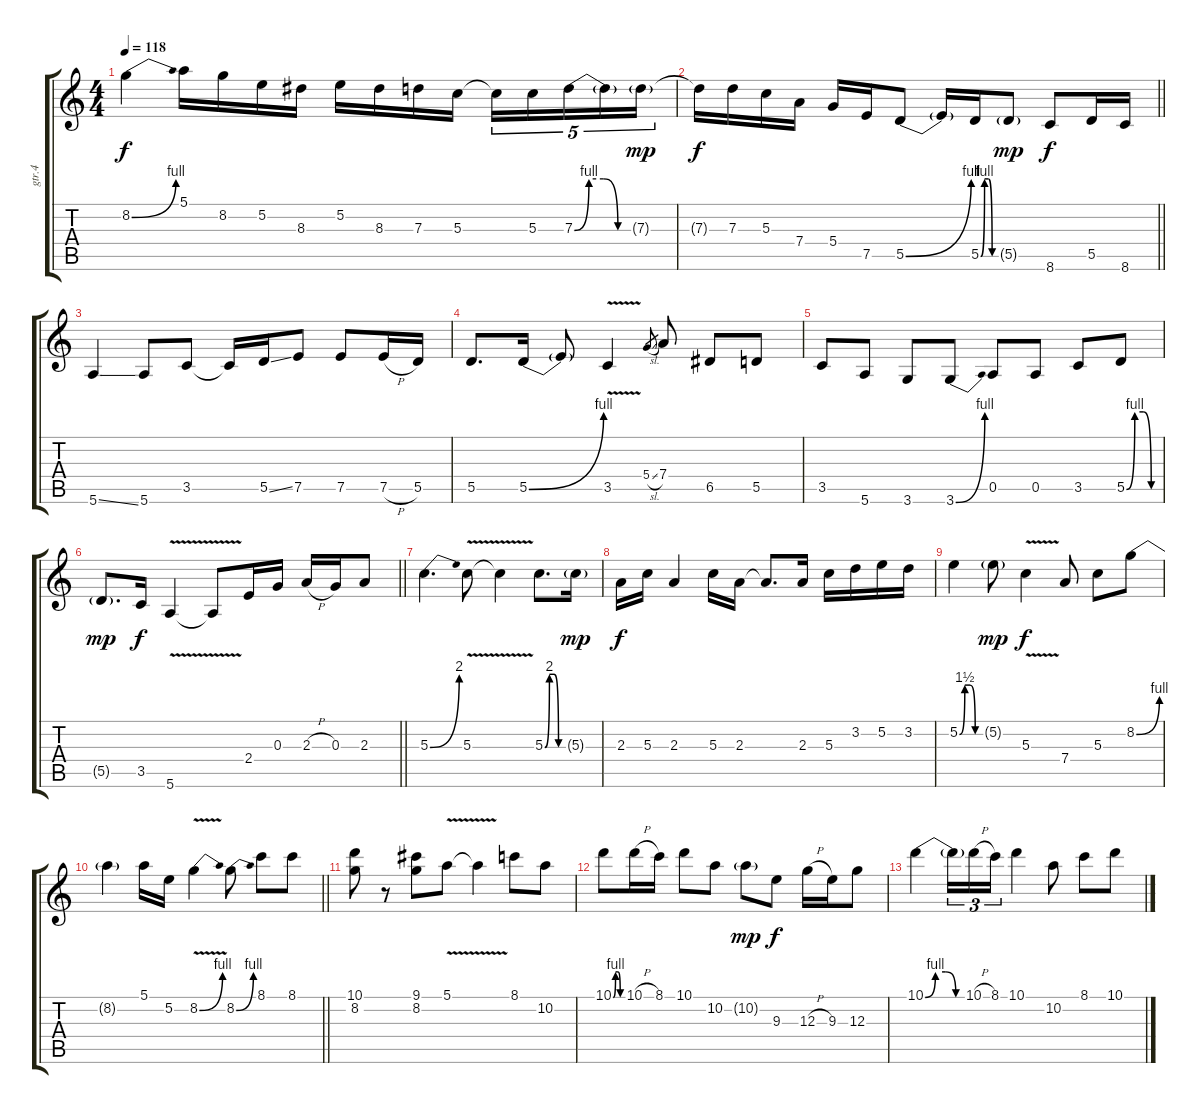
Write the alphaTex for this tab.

\track ("gtr.4" "gtr.4") {instrument distortionguitar}
\staff {score tabs}
\tuning (E4 B3 G3 D3 A2 E2) {hide}
\ts (4 4)
\tempo 118
\clef g2
\ks c
8.2{be (bend 0 0 60 4)}.4{dy f} 5.1.16 8.2.16 5.2.16 8.3.16 5.2.16 8.3.16 7.3.16 5.3.16 5.3{t}.16{tu (5 4)} 5.3.16{tu (5 4)} 7.3{be (custom 0 0 15 4 30 4 45 0 60 0)}.16{tu (5 4)} 7.3{t}.16{tu (5 4)} 7.3{g}.16{tu (5 4) dy mp} |
\barLineRight lightlight
7.3{t}.16{dy f} 7.3.16 5.3.16 7.4.16 5.4.16 7.5.16 5.5{be (bend 0 0 60 4)}.8 5.5{t}.16 5.5{be (custom 0 0 15 4 30 4 45 0 60 0)}.16 5.5{g}.8{dy mp} 8.6.8{dy f} 5.5.16 8.6.16 |
5.6{ss}.4 5.6.8 3.5.8 3.5{t}.16 5.5{ss}.16 7.5.8 7.5.8 7.5{h}.16 5.5.16 |
5.5.8{d} 5.5{be (bend 0 0 60 4)}.16 5.5{t}.8 3.5{v}.4 5.4{sl}.8{gr} 7.4.8 6.5.8 5.5.8 |
3.5.8 5.6.8 3.6.8 3.6{be (bend 0 0 60 4)}.8 0.5.8 0.5.8 3.5.8 5.5{be (custom 0 0 15 4 30 4 45 0 60 0)}.8 |
\barLineRight lightlight
5.5{g}.8{d dy mp} 3.5.16{dy f} 5.6{v}.4 5.6{t}.8 2.4.16 0.3.16 2.3{h}.16 0.3.16 2.3.8 |
5.3{be (bend 0 0 60 8)}.4{d} 5.3{v}.8 5.3{t}.4 5.3{be (custom 0 0 15 8 30 8 45 0 60 0)}.8{d} 5.3{g}.16{dy mp} |
2.3.16{dy f} 5.3.16 2.3.4 5.3.16 2.3.16 2.3{t}.8{d} 2.3.16 5.3.16 3.2.16 5.2.16 3.2.16 |
5.2{be (custom 0 0 15 6 30 6 45 0 60 0)}.4 5.2{g}.8{dy mp} 5.3{v}.4{dy f} 7.4.8 5.3.8 8.2{be (bend 0 0 60 4)}.8 |
\barLineRight lightlight
8.2{t}.4{volume 13} 5.1.16 5.2.16 8.2{be (bend 0 0 60 4) v}.4 8.2{be (bend 0 0 60 4)}.8 8.1.8 8.1.8 |
(10.1 8.2).8{volume 10} r.8 (9.1 8.2).8 5.1{v}.8 5.1{t}.4 8.1.8 10.2.8 |
10.1{be (custom 0 0 15 4 30 4 45 0 60 0)}.8{volume 5} 10.1{h}.16 8.1.16 10.1.8 10.2.8 10.2{g}.8{dy mp} 9.3.8{dy f} 12.3{h}.16 9.3.16 12.3.8 |
10.1{be (custom 0 0 15 4 30 4 45 0 60 0)}.4{volume 0} 10.1{t}.16{tu (3 2)} 10.1{h}.16{tu (3 2)} 8.1.16{tu (3 2)} 10.1.4 10.2.8 8.1.8 10.1.8
